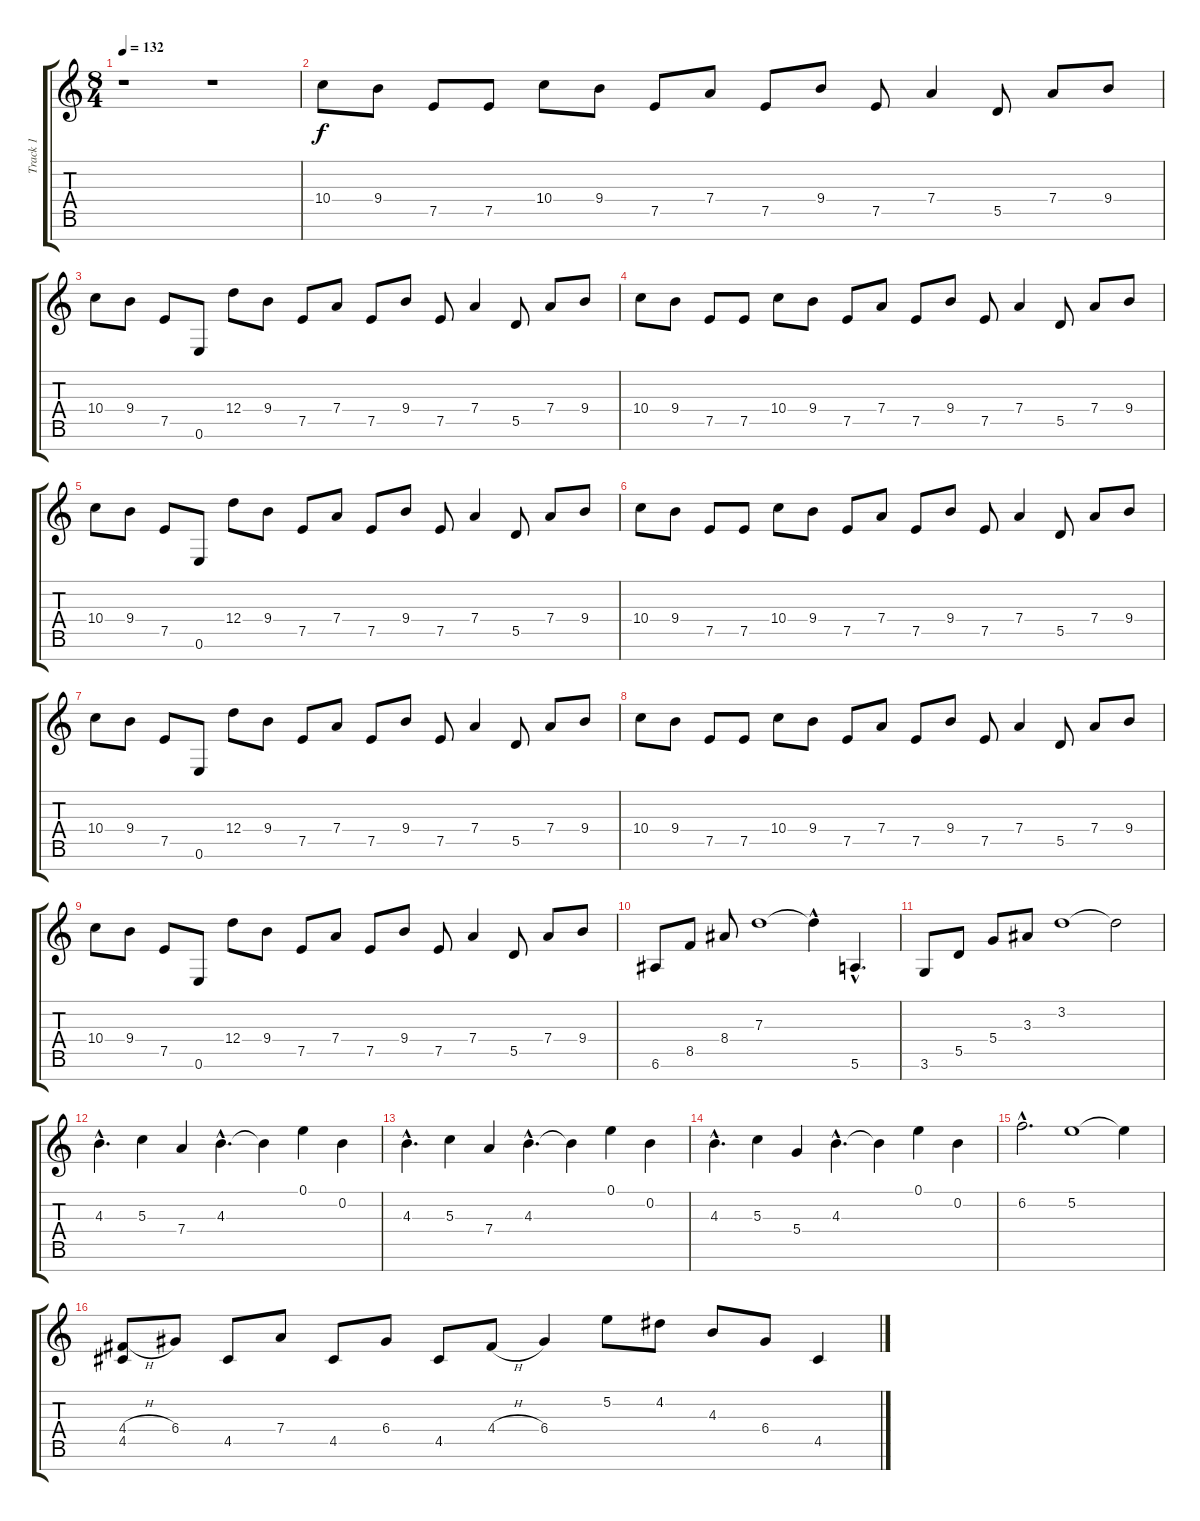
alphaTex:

\track ("Track 1" "Track 1") {instrument acousticguitarnylon}
\staff {score tabs}
\tuning (E4 B3 G3 D3 A2 E2 B1) {hide}
\ts (8 4)
\tempo 132
\clef g2
\ks c
r.1{dy f} r.1 |
10.4.8 9.4.8 7.5.8 7.5.8 10.4.8 9.4.8 7.5.8 7.4.8 7.5.8 9.4.8 7.5.8 7.4.4 5.5.8 7.4.8 9.4.8 |
10.4.8 9.4.8 7.5.8 0.6.8 12.4.8 9.4.8 7.5.8 7.4.8 7.5.8 9.4.8 7.5.8 7.4.4 5.5.8 7.4.8 9.4.8 |
10.4.8 9.4.8 7.5.8 7.5.8 10.4.8 9.4.8 7.5.8 7.4.8 7.5.8 9.4.8 7.5.8 7.4.4 5.5.8 7.4.8 9.4.8 |
10.4.8 9.4.8 7.5.8 0.6.8 12.4.8 9.4.8 7.5.8 7.4.8 7.5.8 9.4.8 7.5.8 7.4.4 5.5.8 7.4.8 9.4.8 |
10.4.8 9.4.8 7.5.8 7.5.8 10.4.8 9.4.8 7.5.8 7.4.8 7.5.8 9.4.8 7.5.8 7.4.4 5.5.8 7.4.8 9.4.8 |
10.4.8 9.4.8 7.5.8 0.6.8 12.4.8 9.4.8 7.5.8 7.4.8 7.5.8 9.4.8 7.5.8 7.4.4 5.5.8 7.4.8 9.4.8 |
10.4.8 9.4.8 7.5.8 7.5.8 10.4.8 9.4.8 7.5.8 7.4.8 7.5.8 9.4.8 7.5.8 7.4.4 5.5.8 7.4.8 9.4.8 |
10.4.8 9.4.8 7.5.8 0.6.8 12.4.8 9.4.8 7.5.8 7.4.8 7.5.8 9.4.8 7.5.8 7.4.4 5.5.8 7.4.8 9.4.8 |
6.6.8 8.5.8 8.4.8 7.3.1 7.3{hac t}.4 5.6{hac}.4{d} |
3.6.8 5.5.8 5.4.8 3.3.8 3.2.1 3.2{t}.2 |
4.3{hac}.4{d} 5.3.4 7.4.4 4.3{hac}.4{d} 4.3{t}.4 0.1.4 0.2.4 |
4.3{hac}.4{d} 5.3.4 7.4.4 4.3{hac}.4{d} 4.3{t}.4 0.1.4 0.2.4 |
4.3{hac}.4{d} 5.3.4 5.4.4 4.3{hac}.4{d} 4.3{t}.4 0.1.4 0.2.4 |
6.2{hac}.2{d} 5.2.1 5.2{t}.4 |
(4.4{h} 4.5).8 6.4.8 4.5.8 7.4.8 4.5.8 6.4.8 4.5.8 4.4{h}.8 6.4.4 5.2.8 4.2.8 4.3.8 6.4.8 4.5.4
